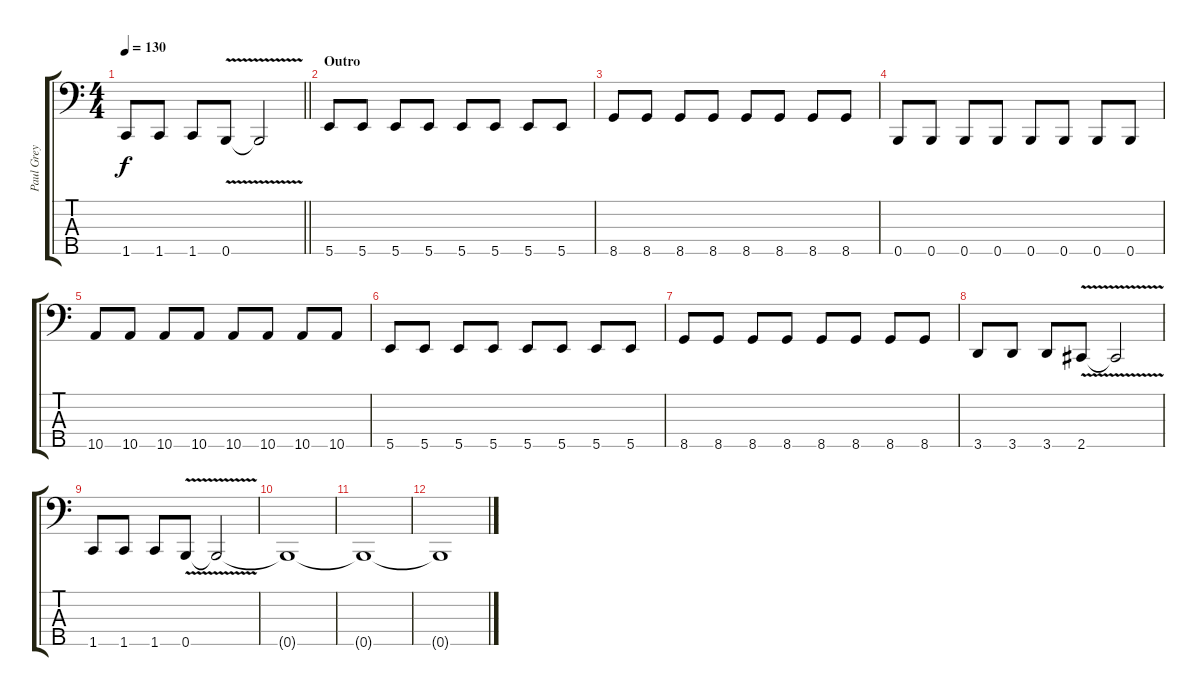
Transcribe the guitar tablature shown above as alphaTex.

\track ("Paul Grey" "Paul Grey") {instrument electricbasspick}
\staff {score tabs}
\tuning (G2 D2 A1 E1 B0) {hide}
\ts (4 4)
\tempo 130
\clef f4
\barLineRight lightlight
\ks c
1.5.8{dy f} 1.5.8 1.5.8 0.5{v}.8 0.5{t}.2 |
\section ("" "Outro")
5.5.8 5.5.8 5.5.8 5.5.8 5.5.8 5.5.8 5.5.8 5.5.8 |
8.5.8 8.5.8 8.5.8 8.5.8 8.5.8 8.5.8 8.5.8 8.5.8 |
0.5.8 0.5.8 0.5.8 0.5.8 0.5.8 0.5.8 0.5.8 0.5.8 |
10.5.8 10.5.8 10.5.8 10.5.8 10.5.8 10.5.8 10.5.8 10.5.8 |
5.5.8 5.5.8 5.5.8 5.5.8 5.5.8 5.5.8 5.5.8 5.5.8 |
8.5.8 8.5.8 8.5.8 8.5.8 8.5.8 8.5.8 8.5.8 8.5.8 |
3.5.8 3.5.8 3.5.8 2.5{v}.8 2.5{t}.2 |
1.5.8 1.5.8 1.5.8 0.5{v}.8 0.5{t}.2 |
0.5{t}.1 |
0.5{t}.1 |
0.5{t}.1
